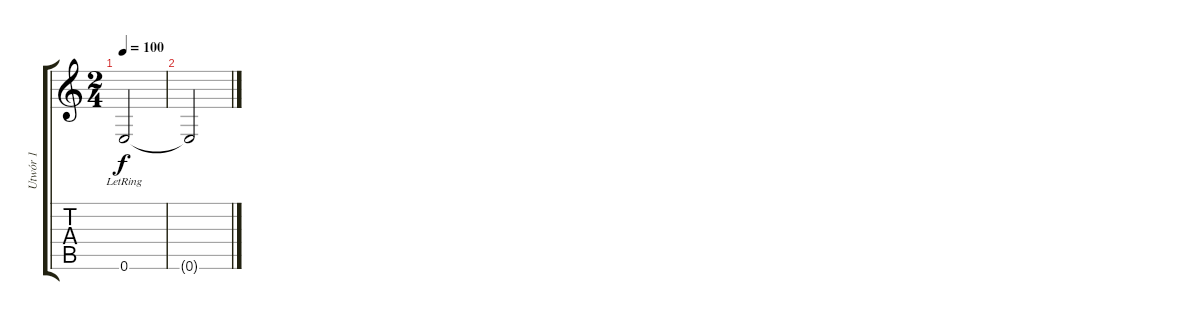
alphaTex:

\track ("Utwór 1" "Utwór 1") {instrument acousticguitarsteel}
\staff {score tabs}
\tuning (E4 B3 G3 D3 A2 E2) {hide}
\ts (2 4)
\tempo 100
\clef g2
\ks c
0.6{lr}.2{dy f} |
0.6{t}.2
